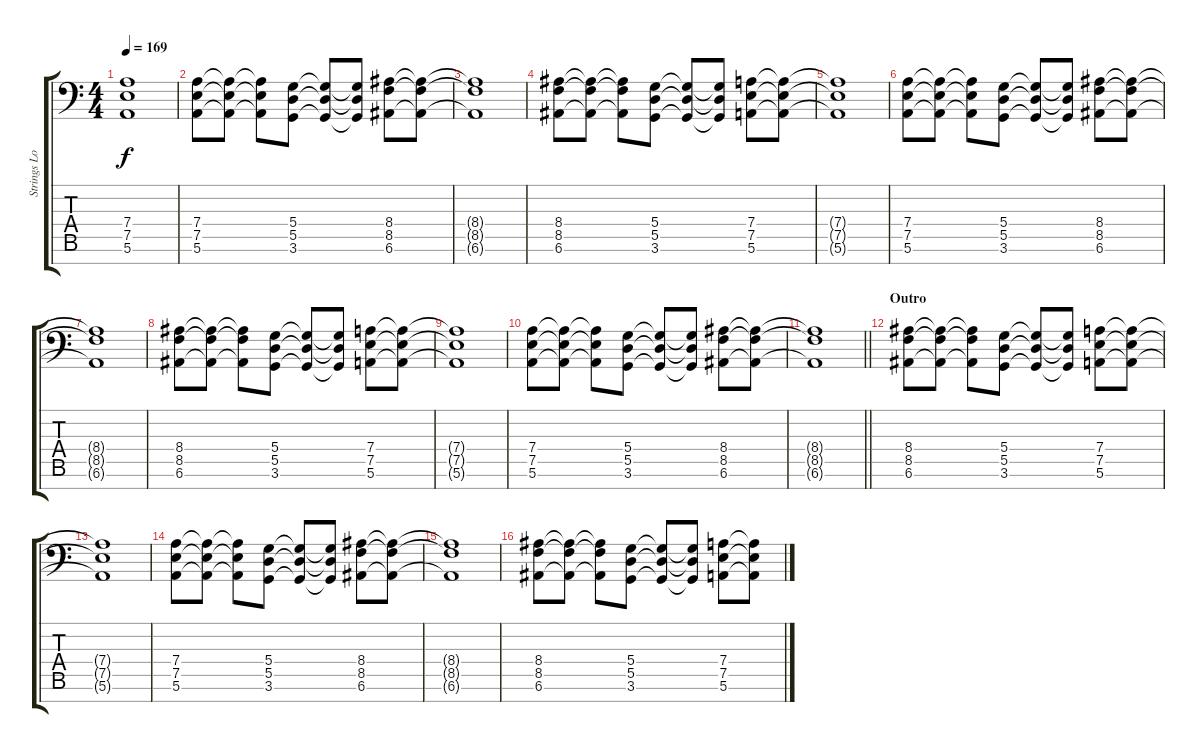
\track ("Strings Low" "Strings Lo") {instrument stringensemble1}
\staff {score tabs}
\tuning (E4 B3 G3 D3 A2 E2 A1) {hide}
\ts (4 4)
\tempo 169
\clef f4
\ks c
(7.4{t} 7.5{t} 5.6{t}).1{dy f} |
(7.4 7.5 5.6).8 (7.4{t} 7.5{t} 5.6{t}).8 (7.4{t} 7.5{t} 5.6{t}).8 (5.4 5.5 3.6).8 (5.4{t} 5.5{t} 3.6{t}).8 (5.4{t} 5.5{t} 3.6{t}).8 (8.4 8.5 6.6).8 (8.4{t} 8.5{t} 6.6{t}).8 |
(8.4{t} 8.5{t} 6.6{t}).1 |
(8.4 8.5 6.6).8 (8.4{t} 8.5{t} 6.6{t}).8 (8.4{t} 8.5{t} 6.6{t}).8 (5.4 5.5 3.6).8 (5.4{t} 5.5{t} 3.6{t}).8 (5.4{t} 5.5{t} 3.6{t}).8 (7.4 7.5 5.6).8 (7.4{t} 7.5{t} 5.6{t}).8 |
(7.4{t} 7.5{t} 5.6{t}).1 |
(7.4 7.5 5.6).8 (7.4{t} 7.5{t} 5.6{t}).8 (7.4{t} 7.5{t} 5.6{t}).8 (5.4 5.5 3.6).8 (5.4{t} 5.5{t} 3.6{t}).8 (5.4{t} 5.5{t} 3.6{t}).8 (8.4 8.5 6.6).8 (8.4{t} 8.5{t} 6.6{t}).8 |
(8.4{t} 8.5{t} 6.6{t}).1 |
(8.4 8.5 6.6).8 (8.4{t} 8.5{t} 6.6{t}).8 (8.4{t} 8.5{t} 6.6{t}).8 (5.4 5.5 3.6).8 (5.4{t} 5.5{t} 3.6{t}).8 (5.4{t} 5.5{t} 3.6{t}).8 (7.4 7.5 5.6).8 (7.4{t} 7.5{t} 5.6{t}).8 |
(7.4{t} 7.5{t} 5.6{t}).1 |
(7.4 7.5 5.6).8 (7.4{t} 7.5{t} 5.6{t}).8 (7.4{t} 7.5{t} 5.6{t}).8 (5.4 5.5 3.6).8 (5.4{t} 5.5{t} 3.6{t}).8 (5.4{t} 5.5{t} 3.6{t}).8 (8.4 8.5 6.6).8 (8.4{t} 8.5{t} 6.6{t}).8 |
\barLineRight lightlight
(8.4{t} 8.5{t} 6.6{t}).1 |
\section ("" "Outro")
(8.4 8.5 6.6).8 (8.4{t} 8.5{t} 6.6{t}).8 (8.4{t} 8.5{t} 6.6{t}).8 (5.4 5.5 3.6).8 (5.4{t} 5.5{t} 3.6{t}).8 (5.4{t} 5.5{t} 3.6{t}).8 (7.4 7.5 5.6).8 (7.4{t} 7.5{t} 5.6{t}).8 |
(7.4{t} 7.5{t} 5.6{t}).1 |
(7.4 7.5 5.6).8 (7.4{t} 7.5{t} 5.6{t}).8 (7.4{t} 7.5{t} 5.6{t}).8 (5.4 5.5 3.6).8 (5.4{t} 5.5{t} 3.6{t}).8 (5.4{t} 5.5{t} 3.6{t}).8 (8.4 8.5 6.6).8 (8.4{t} 8.5{t} 6.6{t}).8 |
(8.4{t} 8.5{t} 6.6{t}).1 |
(8.4 8.5 6.6).8 (8.4{t} 8.5{t} 6.6{t}).8 (8.4{t} 8.5{t} 6.6{t}).8 (5.4 5.5 3.6).8 (5.4{t} 5.5{t} 3.6{t}).8 (5.4{t} 5.5{t} 3.6{t}).8 (7.4 7.5 5.6).8 (7.4{t} 7.5{t} 5.6{t}).8
